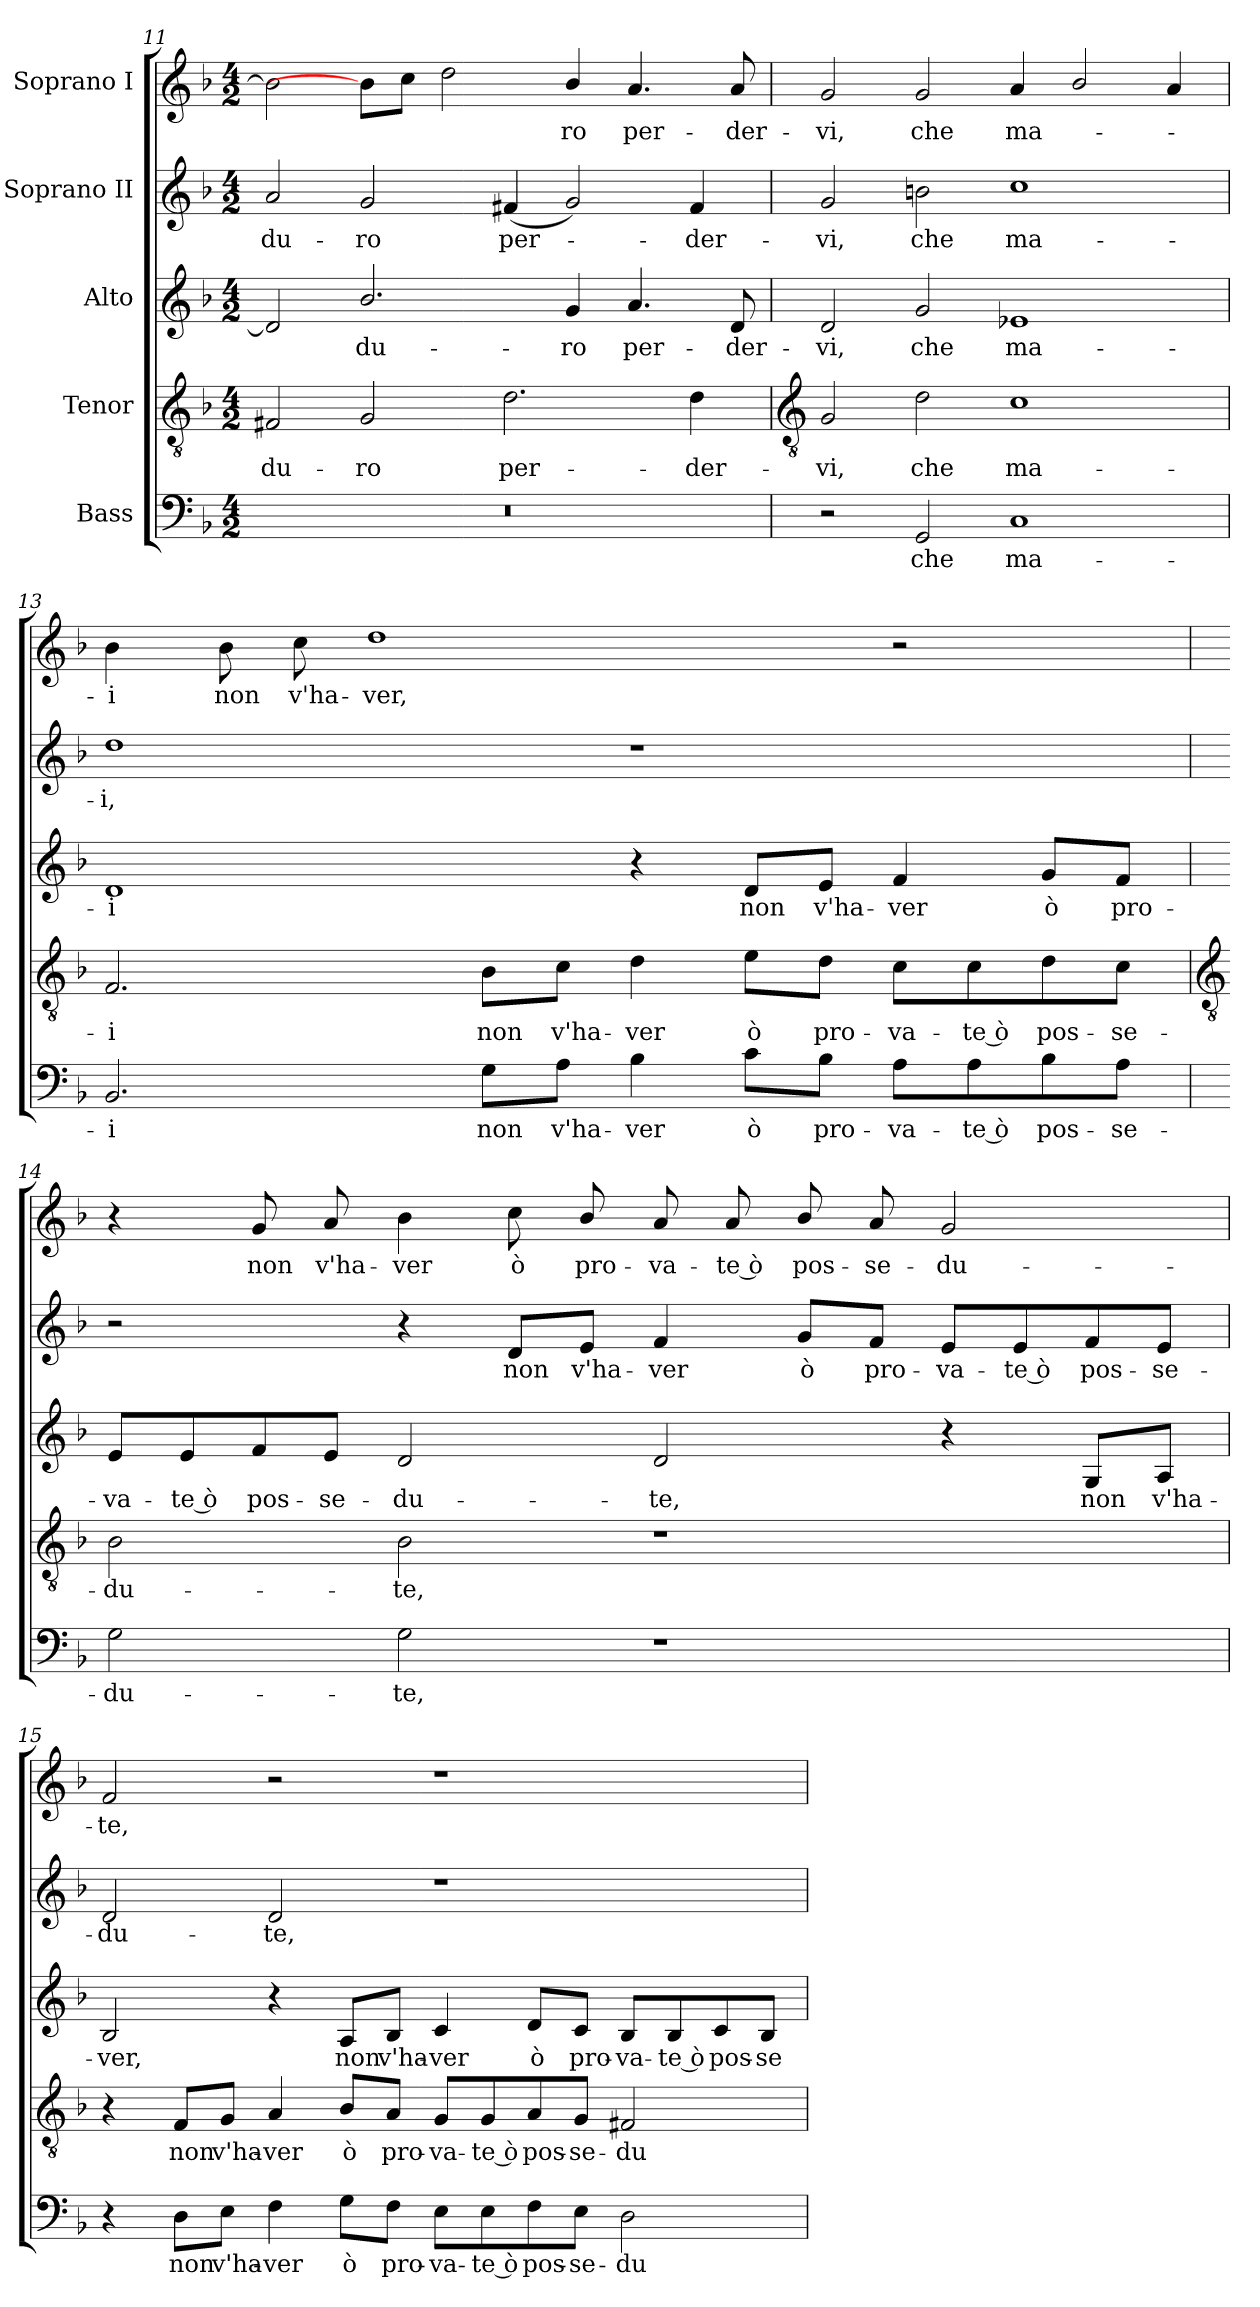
**kern	**text	**kern	**text	**kern	**text	**kern	**text	**kern	**text
*part5	*part5	*part4	*part4	*part3	*part3	*part2	*part2	*part1	*part1
*staff5	*staff5	*staff4	*staff4	*staff3	*staff3	*staff2	*staff2	*staff1	*staff1
*I"Bass	*	*I"Tenor	*	*I"Alto	*	*I"Soprano II	*	*I"Soprano I	*
*clefF4	*	*clefGv2	*	*clefG2	*	*clefG2	*	*clefG2	*
*k[b-]	*	*k[b-]	*	*k[b-]	*	*k[b-]	*	*k[b-]	*
*F:	*	*F:	*	*F:	*	*F:	*	*F:	*
*M4/2	*	*M4/2	*	*M4/2	*	*M4/2	*	*M4/2	*
=11	=11	=11	=11	=11	=11	=11	=11	=11	=11
!	!	!	!LO:LY:b	!	!	!	!LO:LY:b	!	!
0r	.	2F#X	du-	2d]	.	2a	du-	2b-]	.
!	!	!	!LO:LY:b	!	!LO:LY:b	!	!LO:LY:b	!	!
.	.	2G	-ro	2.b-/	du-	2g	-ro	8b-L]	.
.	.	.	.	.	.	.	.	8ccJ	.
.	.	.	.	.	.	.	.	2dd	.
!	!	!	!LO:LY:b	!	!	!	!LO:LY:b	!	!
.	.	2.d	per-	.	.	(<4f#X	per-	.	.
!	!	!	!	!	!LO:LY:b	!	!	!	!LO:LY:b
.	.	.	.	4g	-ro	2g)	.	4b-/	ro
!	!	!	!	!	!LO:LY:b	!	!	!	!LO:LY:b
.	.	.	.	4.a	per-	.	.	4.a	per-
!	!	!	!LO:LY:b	!	!	!	!LO:LY:b	!	!
.	.	4d	-der-	.	.	4f#	der-	.	.
!	!	!	!	!	!LO:LY:b	!	!	!	!LO:LY:b
.	.	.	.	8d	-der-	.	.	8a	-der-
!!LO:LB:g=z
=12	=12	=12	=12	=12	=12	=12	=12	=12	=12
*	*	*clefGv2	*	*	*	*	*	*	*
!	!	!	!LO:LY:b	!	!LO:LY:b	!	!LO:LY:b	!	!LO:LY:b
2r	.	2G	-vi,	2d	-vi,	2g	-vi,	2g	-vi,
!	!LO:LY:b	!	!LO:LY:b	!	!LO:LY:b	!	!LO:LY:b	!	!LO:LY:b
2GG	che	2d	che	2g	che	2bn	che	2g	che
!	!LO:LY:b	!	!LO:LY:b	!	!LO:LY:b	!	!LO:LY:b	!	!LO:LY:b
1C	ma-	1c	ma-	1e-X	ma-	1cc	ma-	4a	ma-
.	.	.	.	.	.	.	.	2b-/	.
.	.	.	.	.	.	.	.	4a	.
=13	=13	=13	=13	=13	=13	=13	=13	=13	=13
!	!LO:LY:b	!	!LO:LY:b	!	!LO:LY:b	!	!LO:LY:b	!	!LO:LY:b
2.BB-	-i	2.F	-i	1d	-i	1dd	-i,	4b-	i
!	!	!	!	!	!	!	!	!	!LO:LY:b
.	.	.	.	.	.	.	.	8b-	non
!	!	!	!	!	!	!	!	!	!LO:LY:b
.	.	.	.	.	.	.	.	8cc	v'ha-
!	!	!	!	!	!	!	!	!	!LO:LY:b
.	.	.	.	.	.	.	.	1dd	-ver,
!	!LO:LY:b	!	!LO:LY:b	!	!	!	!	!	!
8G\L	non	8B-\L	non	.	.	.	.	.	.
!	!LO:LY:b	!	!LO:LY:b	!	!	!	!	!	!
8A\J	v'ha-	8c\J	v'ha-	.	.	.	.	.	.
!	!LO:LY:b	!	!LO:LY:b	!	!	!	!	!	!
4B-	-ver	4d	-ver	4r	.	1r	.	.	.
!	!LO:LY:b	!	!LO:LY:b	!	!LO:LY:b	!	!	!	!
8c\L	ò	8e\L	ò	8d/L	non	.	.	.	.
!	!LO:LY:b	!	!LO:LY:b	!	!LO:LY:b	!	!	!	!
8B-\J	pro-	8d\J	pro-	8e/J	v'ha-	.	.	.	.
!	!LO:LY:b	!	!LO:LY:b	!	!LO:LY:b	!	!	!	!
8A\L	-va-	8c\L	-va-	4f	-ver	.	.	2r	.
!	!LO:LY:b	!	!LO:LY:b	!	!	!	!	!	!
8A\	-te ò	8c\	-te ò	.	.	.	.	.	.
!	!LO:LY:b	!	!LO:LY:b	!	!LO:LY:b	!	!	!	!
8B-\	pos-	8d\	pos-	8g/L	ò	.	.	.	.
!	!LO:LY:b	!	!LO:LY:b	!	!LO:LY:b	!	!	!	!
8A\J	-se-	8c\J	-se-	8f/J	pro-	.	.	.	.
!!LO:LB:g=z
=14	=14	=14	=14	=14	=14	=14	=14	=14	=14
*	*	*clefGv2	*	*	*	*	*	*	*
!	!LO:LY:b	!	!LO:LY:b	!	!LO:LY:b	!	!	!	!
2G	-du-	2B-	-du-	8e/L	-va-	2r	.	4r	.
!	!	!	!	!	!LO:LY:b	!	!	!	!
.	.	.	.	8e/	-te ò	.	.	.	.
!	!	!	!	!	!LO:LY:b	!	!	!	!LO:LY:b
.	.	.	.	8f/	pos-	.	.	8g	non
!	!	!	!	!	!LO:LY:b	!	!	!	!LO:LY:b
.	.	.	.	8e/J	-se-	.	.	8a	v'ha-
!	!LO:LY:b	!	!LO:LY:b	!	!LO:LY:b	!	!	!	!LO:LY:b
2G	-te,	2B-	-te,	2d	-du-	4r	.	4b-	-ver
!	!	!	!	!	!	!	!LO:LY:b	!	!LO:LY:b
.	.	.	.	.	.	8d/L	non	8cc	ò
!	!	!	!	!	!	!	!LO:LY:b	!	!LO:LY:b
.	.	.	.	.	.	8e/J	v'ha-	8b-/	pro-
!	!	!	!	!	!LO:LY:b	!	!LO:LY:b	!	!LO:LY:b
1r	.	1r	.	2d	-te,	4f	-ver	8a	-va-
!	!	!	!	!	!	!	!	!	!LO:LY:b
.	.	.	.	.	.	.	.	8a	-te ò
!	!	!	!	!	!	!	!LO:LY:b	!	!LO:LY:b
.	.	.	.	.	.	8g/L	ò	8b-/	pos-
!	!	!	!	!	!	!	!LO:LY:b	!	!LO:LY:b
.	.	.	.	.	.	8f/J	pro-	8a	-se-
!	!	!	!	!	!	!	!LO:LY:b	!	!LO:LY:b
.	.	.	.	4r	.	8e/L	-va-	2g	-du-
!	!	!	!	!	!	!	!LO:LY:b	!	!
.	.	.	.	.	.	8e/	-te ò	.	.
!	!	!	!	!	!LO:LY:b	!	!LO:LY:b	!	!
.	.	.	.	8G/L	non	8f/	pos-	.	.
!	!	!	!	!	!LO:LY:b	!	!LO:LY:b	!	!
.	.	.	.	8A/J	v'ha-	8e/J	-se-	.	.
=15	=15	=15	=15	=15	=15	=15	=15	=15	=15
!	!	!	!	!	!LO:LY:b	!	!LO:LY:b	!	!LO:LY:b
4r	.	4r	.	2B-	-ver,	2d	-du-	2f	-te,
!	!LO:LY:b	!	!LO:LY:b	!	!	!	!	!	!
8D\L	non	8F/L	non	.	.	.	.	.	.
!	!LO:LY:b	!	!LO:LY:b	!	!	!	!	!	!
8E\J	v'ha-	8G/J	v'ha-	.	.	.	.	.	.
!	!LO:LY:b	!	!LO:LY:b	!	!	!	!LO:LY:b	!	!
4F	-ver	4A	-ver	4r	.	2d	-te,	2r	.
!	!LO:LY:b	!	!LO:LY:b	!	!LO:LY:b	!	!	!	!
8G\L	ò	8B-/L	ò	8A/L	non	.	.	.	.
!	!LO:LY:b	!	!LO:LY:b	!	!LO:LY:b	!	!	!	!
8F\J	pro-	8A/J	pro-	8B-/J	v'ha-	.	.	.	.
!	!LO:LY:b	!	!LO:LY:b	!	!LO:LY:b	!	!	!	!
8E\L	-va-	8G/L	-va-	4c	-ver	1r	.	1r	.
!	!LO:LY:b	!	!LO:LY:b	!	!	!	!	!	!
8E\	-te ò	8G/	-te ò	.	.	.	.	.	.
!	!LO:LY:b	!	!LO:LY:b	!	!LO:LY:b	!	!	!	!
8F\	pos-	8A/	pos-	8d/L	ò	.	.	.	.
!	!LO:LY:b	!	!LO:LY:b	!	!LO:LY:b	!	!	!	!
8E\J	-se-	8G/J	-se-	8c/J	pro-	.	.	.	.
!	!LO:LY:b	!	!LO:LY:b	!	!LO:LY:b	!	!	!	!
2D	-du-	2F#X	-du-	8B-/L	-va-	.	.	.	.
!	!	!	!	!	!LO:LY:b	!	!	!	!
.	.	.	.	8B-/	-te ò	.	.	.	.
!	!	!	!	!	!LO:LY:b	!	!	!	!
.	.	.	.	8c/	pos-	.	.	.	.
!	!	!	!	!	!LO:LY:b	!	!	!	!
.	.	.	.	8B-/J	-se-	.	.	.	.
=	=	=	=	=	=	=	=	=	=
*-	*-	*-	*-	*-	*-	*-	*-	*-	*-
